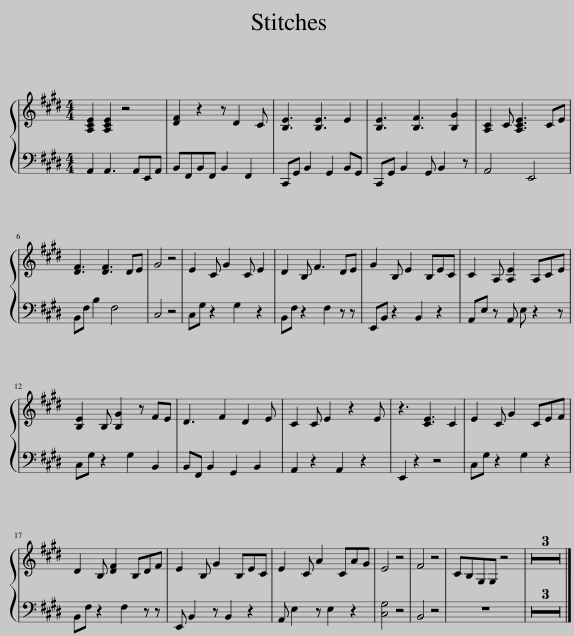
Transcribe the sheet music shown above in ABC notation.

X:1
%%score { 1 | 2 }
L:1/8
M:4/4
I:linebreak $
K:E
V:1 treble
V:2 bass
V:1
 [A,CE]2 [A,CE]2 z4 | [DF]2 z2 z D2 C | [B,E]3 [B,E]3 E2 | [B,E]3 [B,F]3 [B,G]2 | [A,C]2 C [A,CE]3 CE |$ %5
 [DF]3 [DF]3 DE | G4 z4 | E2 C G2 C E2 | D2 B, F3 DE | G2 B, E2 B,EC | %10
 C2 A, [A,E]2 A,CE |$ [B,E]2 B, [B,G]2 z FE | D3 F2 D2 E | C2 C E2 z2 E | z3 [CE]3 C2 | %15
 E2 C G2 CEF |$ D2 B, [DF]2 B,DF | E2 B, G2 B,EC | E2 C A2 CAG | E4 z4 | %20
 F4 z4 | CB,G,G, z4 | z8 | z8 | z8 |] %25
V:2
 A,,2 A,,3 A,,E,,A,, | B,,F,,B,,F,, B,,2 F,,2 | C,,G,, B,,2 G,,2 B,,G,, | C,,G,, B,,2 G,, B,,2 z | A,,4 E,,4 |$ %5
 B,,F, B,2 F,4 | C,4 z4 | C,G, z2 G,2 z2 | B,,F, z2 F,2 z z | E,,B,, z2 B,,2 z2 | %10
 A,,E, z A,, E, z2 z |$ C,G, z2 G,2 B,,2 | B,,F,, B,,2 G,,2 B,,2 | A,,2 z2 A,,2 z2 | E,,2 z2 z4 | %15
 C,G, z2 G,2 z2 |$ B,,F, z2 F,2 z z | E,, B,,2 z B,,2 z2 | A,, E,2 z E,2 z2 | [C,G,]4 z4 | %20
 B,,4 z4 | z8 | z8 | z8 | z8 |] %25
